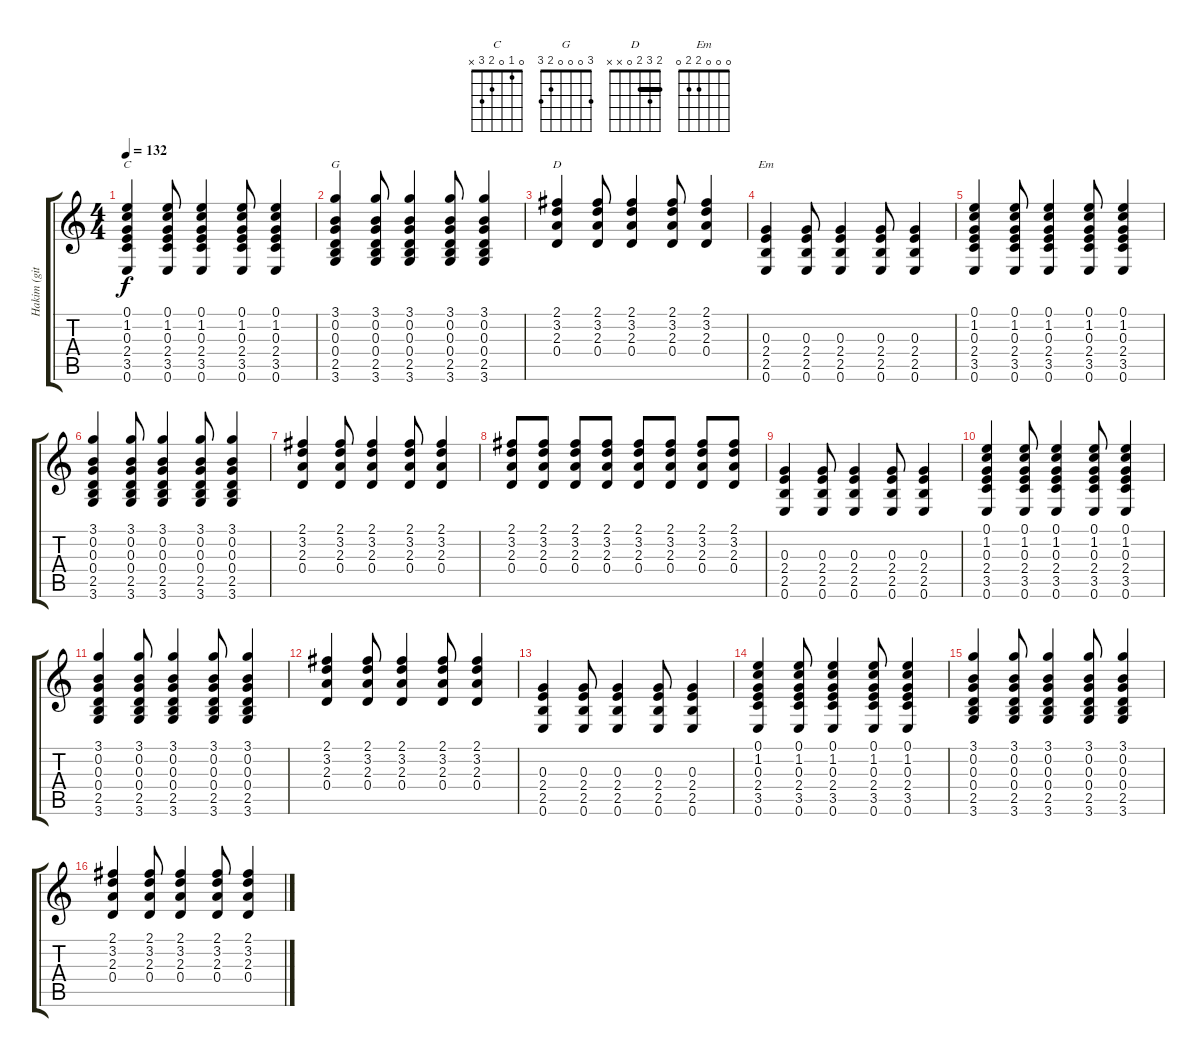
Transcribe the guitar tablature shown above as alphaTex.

\track ("Hakim (gitar)" "Hakim (git") {instrument acousticguitarsteel}
\staff {score tabs}
\tuning (E4 B3 G3 D3 A2 E2) {hide}
\chord ("C" 0 1 0 2 3 x)
\chord ("G" 3 0 0 0 2 3)
\chord ("D" 2 3 2 0 x x) {barre 2}
\chord ("Em" 0 0 0 2 2 0)
\ts (4 4)
\tempo 132
\clef g2
\ks c
(0.1 1.2 0.3 2.4 3.5 0.6).4{ch "C" dy f} (0.1 1.2 0.3 2.4 3.5 0.6).8 (0.1 1.2 0.3 2.4 3.5 0.6).4 (0.1 1.2 0.3 2.4 3.5 0.6).8 (0.1 1.2 0.3 2.4 3.5 0.6).4 |
(3.1 0.2 0.3 0.4 2.5 3.6).4{ch "G"} (3.1 0.2 0.3 0.4 2.5 3.6).8 (3.1 0.2 0.3 0.4 2.5 3.6).4 (3.1 0.2 0.3 0.4 2.5 3.6).8 (3.1 0.2 0.3 0.4 2.5 3.6).4 |
(2.1 3.2 2.3 0.4).4{ch "D"} (2.1 3.2 2.3 0.4).8 (2.1 3.2 2.3 0.4).4 (2.1 3.2 2.3 0.4).8 (2.1 3.2 2.3 0.4).4 |
(0.3 2.4 2.5 0.6).4{ch "Em"} (0.3 2.4 2.5 0.6).8 (0.3 2.4 2.5 0.6).4 (0.3 2.4 2.5 0.6).8 (0.3 2.4 2.5 0.6).4 |
(0.1 1.2 0.3 2.4 3.5 0.6).4 (0.1 1.2 0.3 2.4 3.5 0.6).8 (0.1 1.2 0.3 2.4 3.5 0.6).4 (0.1 1.2 0.3 2.4 3.5 0.6).8 (0.1 1.2 0.3 2.4 3.5 0.6).4 |
(3.1 0.2 0.3 0.4 2.5 3.6).4 (3.1 0.2 0.3 0.4 2.5 3.6).8 (3.1 0.2 0.3 0.4 2.5 3.6).4 (3.1 0.2 0.3 0.4 2.5 3.6).8 (3.1 0.2 0.3 0.4 2.5 3.6).4 |
(2.1 3.2 2.3 0.4).4 (2.1 3.2 2.3 0.4).8 (2.1 3.2 2.3 0.4).4 (2.1 3.2 2.3 0.4).8 (2.1 3.2 2.3 0.4).4 |
(2.1 3.2 2.3 0.4).8 (2.1 3.2 2.3 0.4).8 (2.1 3.2 2.3 0.4).8 (2.1 3.2 2.3 0.4).8 (2.1 3.2 2.3 0.4).8 (2.1 3.2 2.3 0.4).8 (2.1 3.2 2.3 0.4).8 (2.1 3.2 2.3 0.4).8 |
(0.3 2.4 2.5 0.6).4 (0.3 2.4 2.5 0.6).8 (0.3 2.4 2.5 0.6).4 (0.3 2.4 2.5 0.6).8 (0.3 2.4 2.5 0.6).4 |
(0.1 1.2 0.3 2.4 3.5 0.6).4 (0.1 1.2 0.3 2.4 3.5 0.6).8 (0.1 1.2 0.3 2.4 3.5 0.6).4 (0.1 1.2 0.3 2.4 3.5 0.6).8 (0.1 1.2 0.3 2.4 3.5 0.6).4 |
(3.1 0.2 0.3 0.4 2.5 3.6).4 (3.1 0.2 0.3 0.4 2.5 3.6).8 (3.1 0.2 0.3 0.4 2.5 3.6).4 (3.1 0.2 0.3 0.4 2.5 3.6).8 (3.1 0.2 0.3 0.4 2.5 3.6).4 |
(2.1 3.2 2.3 0.4).4 (2.1 3.2 2.3 0.4).8 (2.1 3.2 2.3 0.4).4 (2.1 3.2 2.3 0.4).8 (2.1 3.2 2.3 0.4).4 |
(0.3 2.4 2.5 0.6).4 (0.3 2.4 2.5 0.6).8 (0.3 2.4 2.5 0.6).4 (0.3 2.4 2.5 0.6).8 (0.3 2.4 2.5 0.6).4 |
(0.1 1.2 0.3 2.4 3.5 0.6).4 (0.1 1.2 0.3 2.4 3.5 0.6).8 (0.1 1.2 0.3 2.4 3.5 0.6).4 (0.1 1.2 0.3 2.4 3.5 0.6).8 (0.1 1.2 0.3 2.4 3.5 0.6).4 |
(3.1 0.2 0.3 0.4 2.5 3.6).4 (3.1 0.2 0.3 0.4 2.5 3.6).8 (3.1 0.2 0.3 0.4 2.5 3.6).4 (3.1 0.2 0.3 0.4 2.5 3.6).8 (3.1 0.2 0.3 0.4 2.5 3.6).4 |
(2.1 3.2 2.3 0.4).4 (2.1 3.2 2.3 0.4).8 (2.1 3.2 2.3 0.4).4 (2.1 3.2 2.3 0.4).8 (2.1 3.2 2.3 0.4).4
